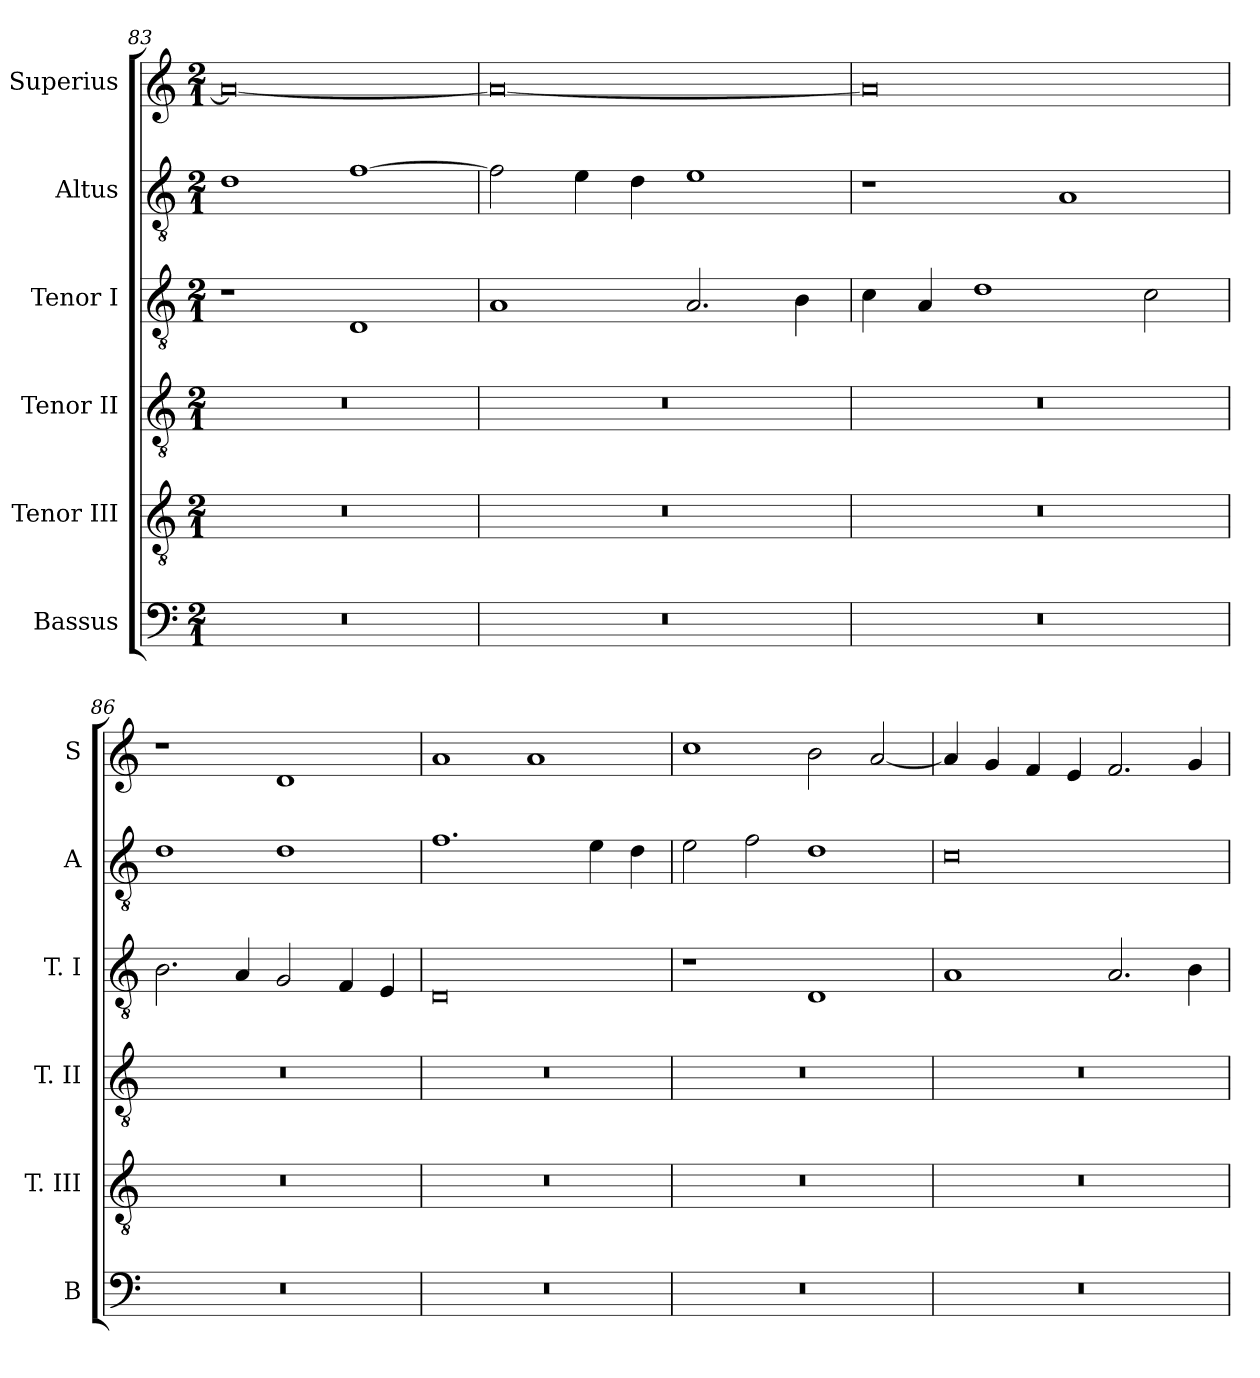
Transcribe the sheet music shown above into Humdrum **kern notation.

**kern	**kern	**kern	**kern	**kern	**kern
*part6	*part5	*part4	*part3	*part2	*part1
*staff6	*staff5	*staff4	*staff3	*staff2	*staff1
*I"Bassus	*I"Tenor III	*I"Tenor II	*I"Tenor I	*I"Altus	*I"Superius
*I'B	*I'T. III	*I'T. II	*I'T. I	*I'A	*I'S
*clefF4	*clefGv2	*clefGv2	*clefGv2	*clefGv2	*clefG2
*k[]	*k[]	*k[]	*k[]	*k[]	*k[]
*C:	*C:	*C:	*C:	*C:	*C:
*M2/1	*M2/1	*M2/1	*M2/1	*M2/1	*M2/1
=83	=83	=83	=83	=83	=83
0r	0r	0r	1r	1d	0a_
.	.	.	1D	[1f	.
=84	=84	=84	=84	=84	=84
0r	0r	0r	1A	2f]	0a_
.	.	.	.	4e	.
.	.	.	.	4d	.
.	.	.	2.A	1e	.
.	.	.	4B	.	.
=85	=85	=85	=85	=85	=85
0r	0r	0r	4c	1r	0a]
.	.	.	4A	.	.
.	.	.	1d	.	.
.	.	.	.	1A	.
.	.	.	2c	.	.
=86	=86	=86	=86	=86	=86
0r	0r	0r	2.B	1d	1r
.	.	.	4A	.	.
.	.	.	2G	1d	1d
.	.	.	4F	.	.
.	.	.	4E	.	.
=87	=87	=87	=87	=87	=87
0r	0r	0r	0D	1.f	1a
.	.	.	.	.	1a
.	.	.	.	4e	.
.	.	.	.	4d	.
=88	=88	=88	=88	=88	=88
0r	0r	0r	1r	2e	1cc
.	.	.	.	2f	.
.	.	.	1D	1d	2b
.	.	.	.	.	[2a
=89	=89	=89	=89	=89	=89
0r	0r	0r	1A	0c	4a]
.	.	.	.	.	4g
.	.	.	.	.	4f
.	.	.	.	.	4e
.	.	.	2.A	.	2.f
.	.	.	4B	.	4g
=	=	=	=	=	=
*-	*-	*-	*-	*-	*-
